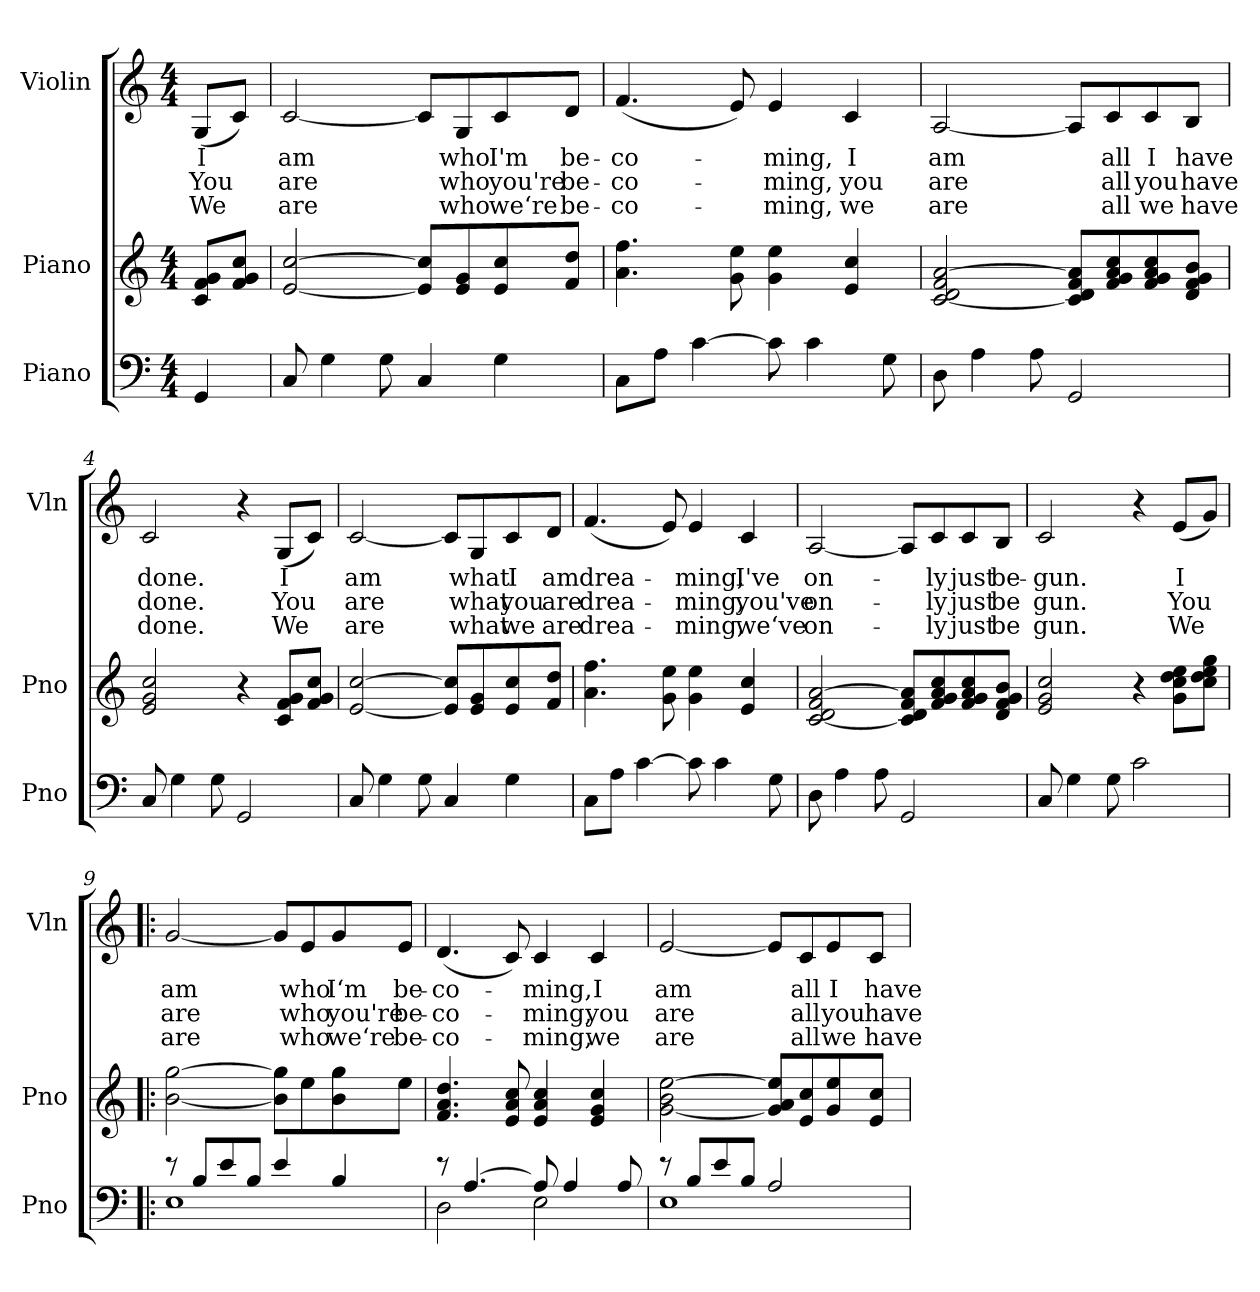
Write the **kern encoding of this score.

**kern	**kern	**kern	**text	**text	**text
*part3	*part2	*part1	*part1	*part1	*part1
*staff3	*staff2	*staff1	*staff1	*staff1	*staff1
*I"Piano	*I"Piano	*I"Violin	*	*	*
*I'Pno	*I'Pno	*I'Vln	*	*	*
*clefF4	*clefG2	*clefG2	*	*	*
*k[]	*k[]	*k[]	*	*	*
*M4/4	*M4/4	*M4/4	*	*	*
*MM100	*MM100	*MM100	*	*	*
=	=	=	=	=	=
!	!	!	!LO:LY:b	!LO:LY:b	!LO:LY:b
4GG/	8c/ 8f/ 8g/L	(<8G/L	I	You	We
.	8f/ 8g/ 8cc/J	8c/J)	.	.	.
=1	=1	=1	=1	=1	=1
!	!	!	!LO:LY:b	!LO:LY:b	!LO:LY:b
8C/	[<2e/ [>2cc/	[<2c/	am	are	are
4G\	.	.	.	.	.
8G\	.	.	.	.	.
4C/	8e/] 8cc/]L	8c/L]	.	.	.
!	!	!	!LO:LY:b	!LO:LY:b	!LO:LY:b
.	8e/ 8g/	8G/	who	who	who
!	!	!	!LO:LY:b	!LO:LY:b	!LO:LY:b
4G\	8e/ 8cc/	8c/	I'm	you're	we‘re
!	!	!	!LO:LY:b	!LO:LY:b	!LO:LY:b
.	8f/ 8dd/J	8d/J	be-	be-	be-
=2	=2	=2	=2	=2	=2
!	!	!	!LO:LY:b	!LO:LY:b	!LO:LY:b
8C\L	4.a\ 4.ff\	(<4.f/	-co-	-co-	-co-
8A\J	.	.	.	.	.
[>4c\	.	.	.	.	.
.	8g\ 8ee\	8e/)	.	.	.
!	!	!	!LO:LY:b	!LO:LY:b	!LO:LY:b
8c\]	4g\ 4ee\	4e/	-ming,	-ming,	-ming,
4c\	.	.	.	.	.
!	!	!	!LO:LY:b	!LO:LY:b	!LO:LY:b
.	4e/ 4cc/	4c/	I	you	we
8G\	.	.	.	.	.
=3	=3	=3	=3	=3	=3
!	!	!	!LO:LY:b	!LO:LY:b	!LO:LY:b
8D\	[<2c/ 2d/ 2f/ [>2a/	[<2A/	am	are	are
4A\	.	.	.	.	.
8A\	.	.	.	.	.
2GG/	8c/] 8d/ 8f/ 8a/]L	8A/L]	.	.	.
!	!	!	!LO:LY:b	!LO:LY:b	!LO:LY:b
.	8f/ 8g/ 8a/ 8cc/	8c/	all	all	all
!	!	!	!LO:LY:b	!LO:LY:b	!LO:LY:b
.	8f/ 8g/ 8a/ 8cc/	8c/	I	you	we
!	!	!	!LO:LY:b	!LO:LY:b	!LO:LY:b
.	8d/ 8f/ 8g/ 8b/J	8B/J	have	have	have
!!LO:LB:g=z
=4	=4	=4	=4	=4	=4
!	!	!	!LO:LY:b	!LO:LY:b	!LO:LY:b
8C/	2e/ 2g/ 2cc/	2c/	done.	done.	done.
4G\	.	.	.	.	.
8G\	.	.	.	.	.
2GG/	4r	4r	.	.	.
!	!	!	!LO:LY:b	!LO:LY:b	!LO:LY:b
.	8c/ 8f/ 8g/L	(<8G/L	I	You	We
.	8f/ 8g/ 8cc/J	8c/J)	.	.	.
=5	=5	=5	=5	=5	=5
!	!	!	!LO:LY:b	!LO:LY:b	!LO:LY:b
8C/	[<2e/ [>2cc/	[<2c/	am	are	are
4G\	.	.	.	.	.
8G\	.	.	.	.	.
4C/	8e/] 8cc/]L	8c/L]	.	.	.
!	!	!	!LO:LY:b	!LO:LY:b	!LO:LY:b
.	8e/ 8g/	8G/	what	what	what
!	!	!	!LO:LY:b	!LO:LY:b	!LO:LY:b
4G\	8e/ 8cc/	8c/	I	you	we
!	!	!	!LO:LY:b	!LO:LY:b	!LO:LY:b
.	8f/ 8dd/J	8d/J	am	are	are
=6	=6	=6	=6	=6	=6
!	!	!	!LO:LY:b	!LO:LY:b	!LO:LY:b
8C\L	4.a\ 4.ff\	(<4.f/	drea-	drea-	drea-
8A\J	.	.	.	.	.
[>4c\	.	.	.	.	.
.	8g\ 8ee\	8e/)	.	.	.
!	!	!	!LO:LY:b	!LO:LY:b	!LO:LY:b
8c\]	4g\ 4ee\	4e/	-ming,	-ming,	-ming,
4c\	.	.	.	.	.
!	!	!	!LO:LY:b	!LO:LY:b	!LO:LY:b
.	4e/ 4cc/	4c/	I've	you've	we‘ve
8G\	.	.	.	.	.
=7	=7	=7	=7	=7	=7
!	!	!	!LO:LY:b	!LO:LY:b	!LO:LY:b
8D\	[<2c/ 2d/ 2f/ [>2a/	[<2A/	on-	on-	on-
4A\	.	.	.	.	.
8A\	.	.	.	.	.
2GG/	8c/] 8d/ 8f/ 8a/]L	8A/L]	.	.	.
!	!	!	!LO:LY:b	!LO:LY:b	!LO:LY:b
.	8f/ 8g/ 8a/ 8cc/	8c/	-ly	-ly	-ly
!	!	!	!LO:LY:b	!LO:LY:b	!LO:LY:b
.	8f/ 8g/ 8a/ 8cc/	8c/	just	just	just
!	!	!	!LO:LY:b	!LO:LY:b	!LO:LY:b
.	8d/ 8f/ 8g/ 8b/J	8B/J	be-	be	be
!!LO:LB:g=z
=8	=8	=8	=8	=8	=8
!	!	!	!LO:LY:b	!LO:LY:b	!LO:LY:b
8C/	2e/ 2g/ 2cc/	2c/	gun.	gun.	gun.
4G\	.	.	.	.	.
8G\	.	.	.	.	.
2c\	4r	4r	.	.	.
!	!	!	!LO:LY:b	!LO:LY:b	!LO:LY:b
.	8g\ 8cc\ 8dd\ 8ee\L	(<8e/L	I	You	We
.	8cc\ 8dd\ 8ee\ 8gg\J	8g/J)	.	.	.
=9!|:	=9!|:	=9!|:	=9!|:	=9!|:	=9!|:
*^	*	*	*	*	*
!	!	!	!	!LO:LY:b	!LO:LY:b	!LO:LY:b
8rd	1E	[<2b\ [>2gg\	[<2g/	am	are	are
8B/L	.	.	.	.	.	.
8e/	.	.	.	.	.	.
8B/J	.	.	.	.	.	.
4e/	.	8b\] 8gg\]L	8g/L]	.	.	.
!	!	!	!	!LO:LY:b	!LO:LY:b	!LO:LY:b
.	.	8ee\	8e/	who	who	who
!	!	!	!	!LO:LY:b	!LO:LY:b	!LO:LY:b
4B/	.	8b\ 8gg\	8g/	I‘m	you're	we‘re
!	!	!	!	!LO:LY:b	!LO:LY:b	!LO:LY:b
.	.	8ee\J	8e/J	be-	be-	be-
=10	=10	=10	=10	=10	=10	=10
!	!	!	!	!LO:LY:b	!LO:LY:b	!LO:LY:b
8rd	2D\	4.f/ 4.a/ 4.dd/	(<4.d/	-co-	-co-	-co-
[>4.A/	.	.	.	.	.	.
.	.	8e/ 8a/ 8cc/	8c/)	.	.	.
!	!	!	!	!LO:LY:b	!LO:LY:b	!LO:LY:b
8A/]	2E\	4e/ 4a/ 4cc/	4c/	-ming,	-ming,	-ming,
4A/	.	.	.	.	.	.
!	!	!	!	!LO:LY:b	!LO:LY:b	!LO:LY:b
.	.	4e/ 4g/ 4cc/	4c/	I	you	we
8A/	.	.	.	.	.	.
!!LO:PB:g=z
=11	=11	=11	=11	=11	=11	=11
!	!	!	!	!LO:LY:b	!LO:LY:b	!LO:LY:b
8rd	1E	[<2g\ 2b\ [>2ee\	[<2e/	am	are	are
8B/L	.	.	.	.	.	.
8e/	.	.	.	.	.	.
8B/J	.	.	.	.	.	.
2A/	.	8g/] 8a/ 8ee/]L	8e/L]	.	.	.
!	!	!	!	!LO:LY:b	!LO:LY:b	!LO:LY:b
.	.	8e/ 8cc/	8c/	all	all	all
!	!	!	!	!LO:LY:b	!LO:LY:b	!LO:LY:b
.	.	8g/ 8ee/	8e/	I	you	we
!	!	!	!	!LO:LY:b	!LO:LY:b	!LO:LY:b
.	.	8e/ 8cc/J	8c/J	have	have	have
*v	*v	*	*	*	*	*
=	=	=	=	=	=
*-	*-	*-	*-	*-	*-
